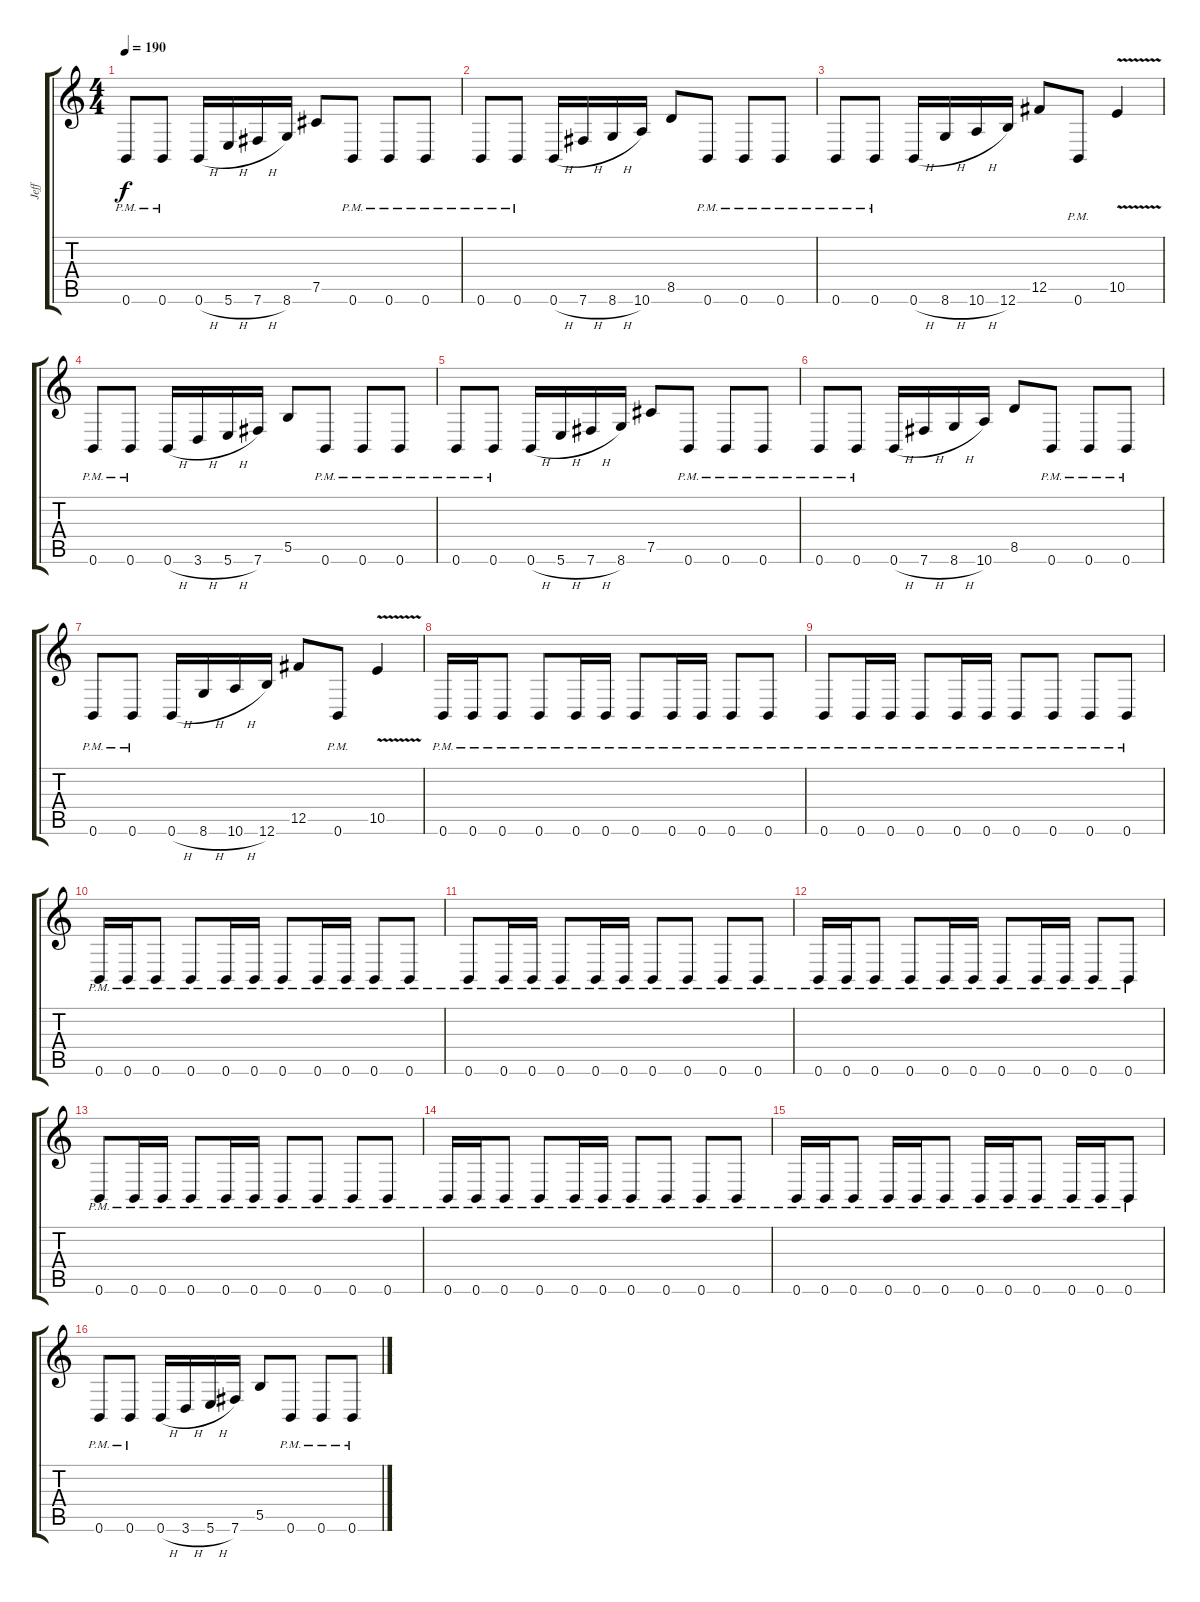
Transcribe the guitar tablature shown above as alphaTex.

\track ("Jeff" "Jeff") {instrument distortionguitar}
\staff {score tabs}
\tuning (Db4 Ab3 E3 B2 Gb2 B1) {hide}
\ts (4 4)
\tempo 190
\clef g2
\ks c
0.6{pm}.8{dy f} 0.6{pm}.8 0.6{h}.16 5.6{h}.16 7.6{h}.16 8.6.16 7.5.8 0.6{pm}.8 0.6{pm}.8 0.6{pm}.8 |
0.6{pm}.8 0.6{pm}.8 0.6{h}.16 7.6{h}.16 8.6{h}.16 10.6.16 8.5.8 0.6{pm}.8 0.6{pm}.8 0.6{pm}.8 |
0.6{pm}.8 0.6{pm}.8 0.6{h}.16 8.6{h}.16 10.6{h}.16 12.6.16 12.5.8 0.6{pm}.8 10.5{v}.4 |
0.6{pm}.8 0.6{pm}.8 0.6{h}.16 3.6{h}.16 5.6{h}.16 7.6.16 5.5.8 0.6{pm}.8 0.6{pm}.8 0.6{pm}.8 |
0.6{pm}.8 0.6{pm}.8 0.6{h}.16 5.6{h}.16 7.6{h}.16 8.6.16 7.5.8 0.6{pm}.8 0.6{pm}.8 0.6{pm}.8 |
0.6{pm}.8 0.6{pm}.8 0.6{h}.16 7.6{h}.16 8.6{h}.16 10.6.16 8.5.8 0.6{pm}.8 0.6{pm}.8 0.6{pm}.8 |
0.6{pm}.8 0.6{pm}.8 0.6{h}.16 8.6{h}.16 10.6{h}.16 12.6.16 12.5.8 0.6{pm}.8 10.5{v}.4 |
0.6{pm}.16 0.6{pm}.16 0.6{pm}.8 0.6{pm}.8 0.6{pm}.16 0.6{pm}.16 0.6{pm}.8 0.6{pm}.16 0.6{pm}.16 0.6{pm}.8 0.6{pm}.8 |
0.6{pm}.8 0.6{pm}.16 0.6{pm}.16 0.6{pm}.8 0.6{pm}.16 0.6{pm}.16 0.6{pm}.8 0.6{pm}.8 0.6{pm}.8 0.6{pm}.8 |
0.6{pm}.16 0.6{pm}.16 0.6{pm}.8 0.6{pm}.8 0.6{pm}.16 0.6{pm}.16 0.6{pm}.8 0.6{pm}.16 0.6{pm}.16 0.6{pm}.8 0.6{pm}.8 |
0.6{pm}.8 0.6{pm}.16 0.6{pm}.16 0.6{pm}.8 0.6{pm}.16 0.6{pm}.16 0.6{pm}.8 0.6{pm}.8 0.6{pm}.8 0.6{pm}.8 |
0.6{pm}.16 0.6{pm}.16 0.6{pm}.8 0.6{pm}.8 0.6{pm}.16 0.6{pm}.16 0.6{pm}.8 0.6{pm}.16 0.6{pm}.16 0.6{pm}.8 0.6{pm}.8 |
0.6{pm}.8 0.6{pm}.16 0.6{pm}.16 0.6{pm}.8 0.6{pm}.16 0.6{pm}.16 0.6{pm}.8 0.6{pm}.8 0.6{pm}.8 0.6{pm}.8 |
0.6{pm}.16 0.6{pm}.16 0.6{pm}.8 0.6{pm}.8 0.6{pm}.16 0.6{pm}.16 0.6{pm}.8 0.6{pm}.8 0.6{pm}.8 0.6{pm}.8 |
0.6{pm}.16 0.6{pm}.16 0.6{pm}.8 0.6{pm}.16 0.6{pm}.16 0.6{pm}.8 0.6{pm}.16 0.6{pm}.16 0.6{pm}.8 0.6{pm}.16 0.6{pm}.16 0.6{pm}.8 |
0.6{pm}.8 0.6{pm}.8 0.6{h}.16 3.6{h}.16 5.6{h}.16 7.6.16 5.5.8 0.6{pm}.8 0.6{pm}.8 0.6{pm}.8
